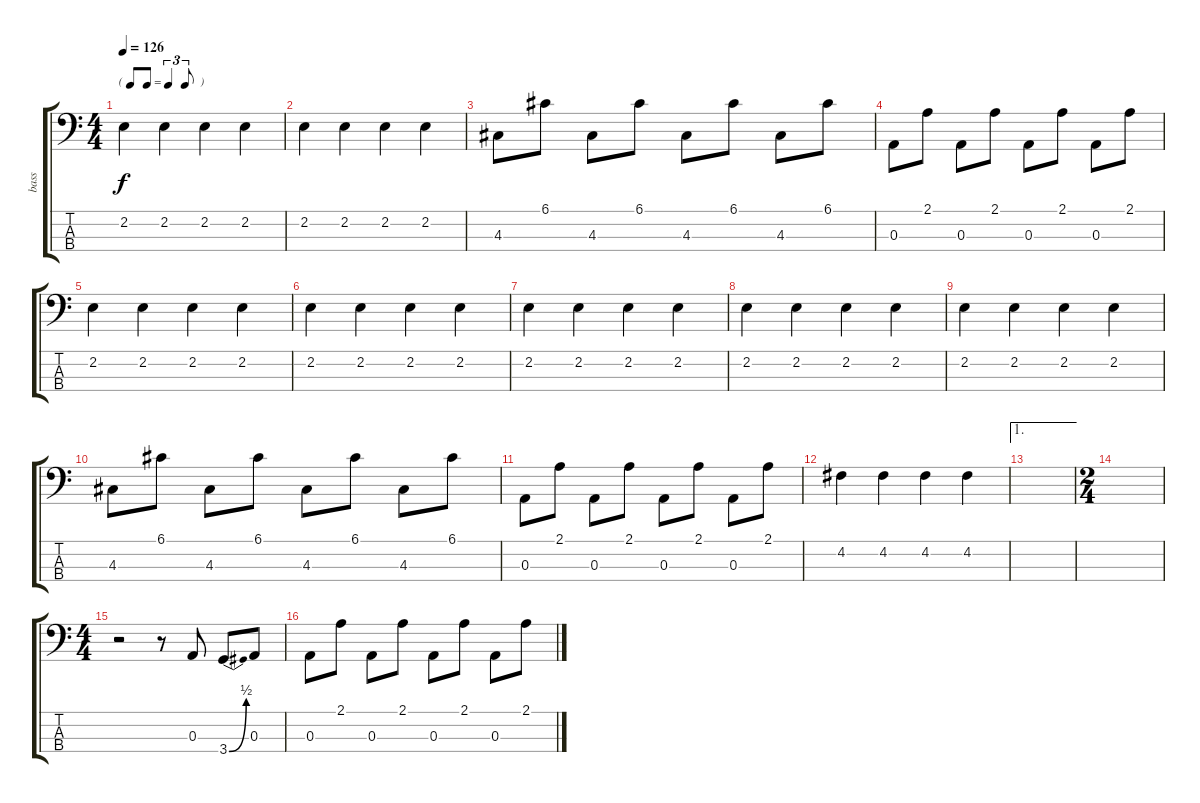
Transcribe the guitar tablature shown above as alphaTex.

\track ("bass" "bass") {instrument fretlessbass}
\staff {score tabs}
\tuning (G2 D2 A1 E1) {hide}
\ts (4 4)
\tf triplet8th
\tempo 126
\clef f4
\ks c
2.2.4{dy f} 2.2.4 2.2.4 2.2.4 |
2.2.4 2.2.4 2.2.4 2.2.4 |
4.3.8 6.1.8 4.3.8 6.1.8 4.3.8 6.1.8 4.3.8 6.1.8 |
0.3.8 2.1.8 0.3.8 2.1.8 0.3.8 2.1.8 0.3.8 2.1.8 |
2.2.4 2.2.4 2.2.4 2.2.4 |
2.2.4 2.2.4 2.2.4 2.2.4 |
2.2.4 2.2.4 2.2.4 2.2.4 |
2.2.4 2.2.4 2.2.4 2.2.4 |
2.2.4 2.2.4 2.2.4 2.2.4 |
4.3.8 6.1.8 4.3.8 6.1.8 4.3.8 6.1.8 4.3.8 6.1.8 |
0.3.8 2.1.8 0.3.8 2.1.8 0.3.8 2.1.8 0.3.8 2.1.8 |
4.2.4 4.2.4 4.2.4 4.2.4 |
\ae 1
|
\ts (2 4)
|
\ts (4 4)
r.2 r.8 0.3.8 3.4{be (bend 0 0 60 2)}.8 0.3.8 |
0.3.8 2.1.8 0.3.8 2.1.8 0.3.8 2.1.8 0.3.8 2.1.8
